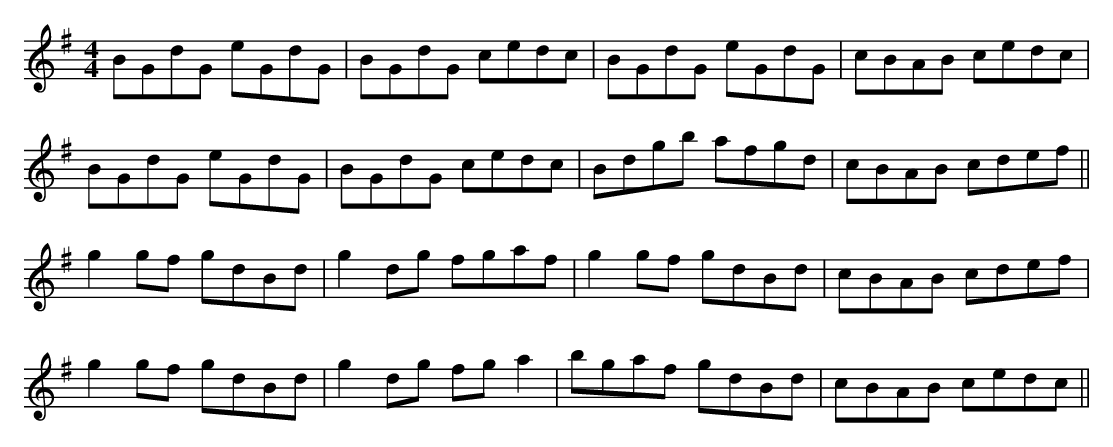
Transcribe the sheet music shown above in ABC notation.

X:1
M:4/4
K:G
BGdG eGdG|BGdG cedc|BGdG eGdG|cBAB cedc|
BGdG eGdG|BGdG cedc|Bdgb afgd|cBAB cdef||
g2 gf gdBd|g2 dg fgaf|g2 gf gdBd|cBAB cdef|
g2 gf gdBd|g2 dg fga2|bgaf gdBd|cBAB cedc||
